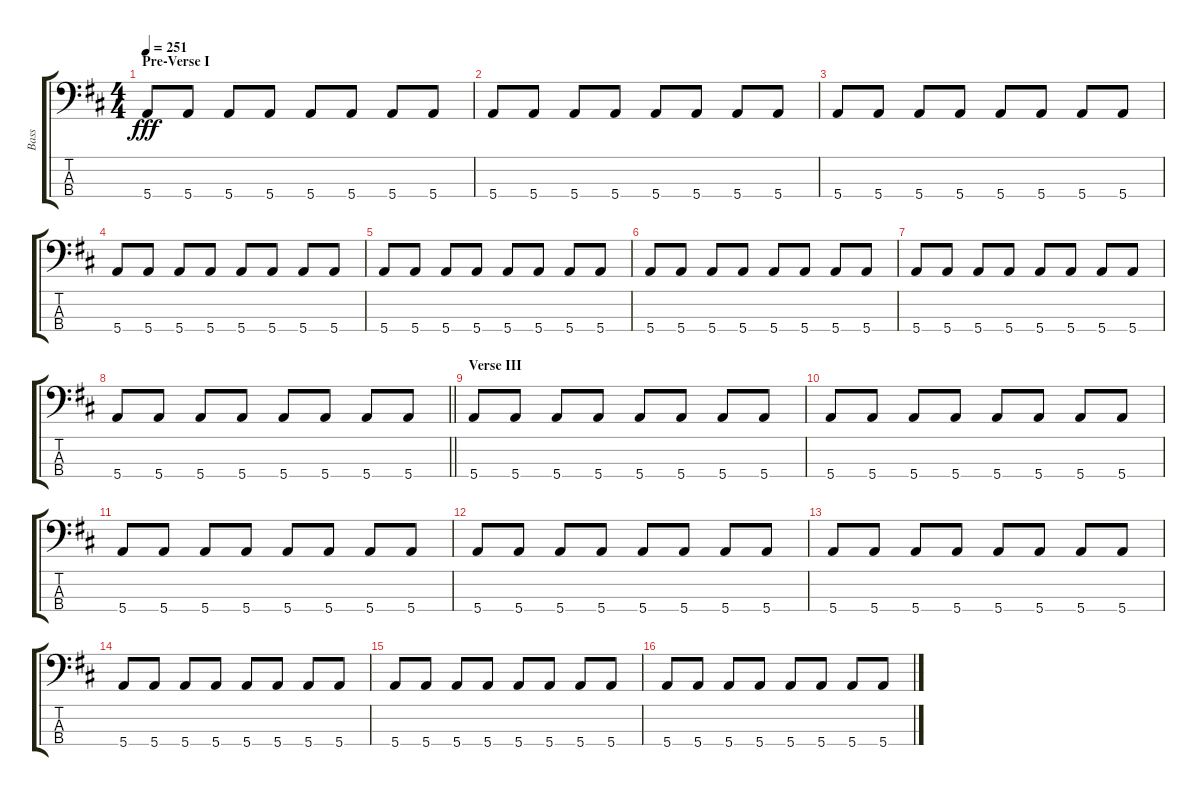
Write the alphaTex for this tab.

\track ("Bass" "Bass") {instrument electricbassfinger}
\staff {score tabs}
\tuning (G2 D2 A1 E1) {hide}
\ts (4 4)
\section ("" "Pre-Verse I")
\tempo 251
\clef f4
\ks d
5.4.8{dy fff} 5.4.8 5.4.8 5.4.8 5.4.8 5.4.8 5.4.8 5.4.8 |
5.4.8 5.4.8 5.4.8 5.4.8 5.4.8 5.4.8 5.4.8 5.4.8 |
5.4.8 5.4.8 5.4.8 5.4.8 5.4.8 5.4.8 5.4.8 5.4.8 |
5.4.8 5.4.8 5.4.8 5.4.8 5.4.8 5.4.8 5.4.8 5.4.8 |
5.4.8 5.4.8 5.4.8 5.4.8 5.4.8 5.4.8 5.4.8 5.4.8 |
5.4.8 5.4.8 5.4.8 5.4.8 5.4.8 5.4.8 5.4.8 5.4.8 |
5.4.8 5.4.8 5.4.8 5.4.8 5.4.8 5.4.8 5.4.8 5.4.8 |
\barLineRight lightlight
5.4.8 5.4.8 5.4.8 5.4.8 5.4.8 5.4.8 5.4.8 5.4.8 |
\section ("" "Verse III")
5.4.8 5.4.8 5.4.8 5.4.8 5.4.8 5.4.8 5.4.8 5.4.8 |
5.4.8 5.4.8 5.4.8 5.4.8 5.4.8 5.4.8 5.4.8 5.4.8 |
5.4.8 5.4.8 5.4.8 5.4.8 5.4.8 5.4.8 5.4.8 5.4.8 |
5.4.8 5.4.8 5.4.8 5.4.8 5.4.8 5.4.8 5.4.8 5.4.8 |
5.4.8 5.4.8 5.4.8 5.4.8 5.4.8 5.4.8 5.4.8 5.4.8 |
5.4.8 5.4.8 5.4.8 5.4.8 5.4.8 5.4.8 5.4.8 5.4.8 |
5.4.8 5.4.8 5.4.8 5.4.8 5.4.8 5.4.8 5.4.8 5.4.8 |
5.4.8 5.4.8 5.4.8 5.4.8 5.4.8 5.4.8 5.4.8 5.4.8
